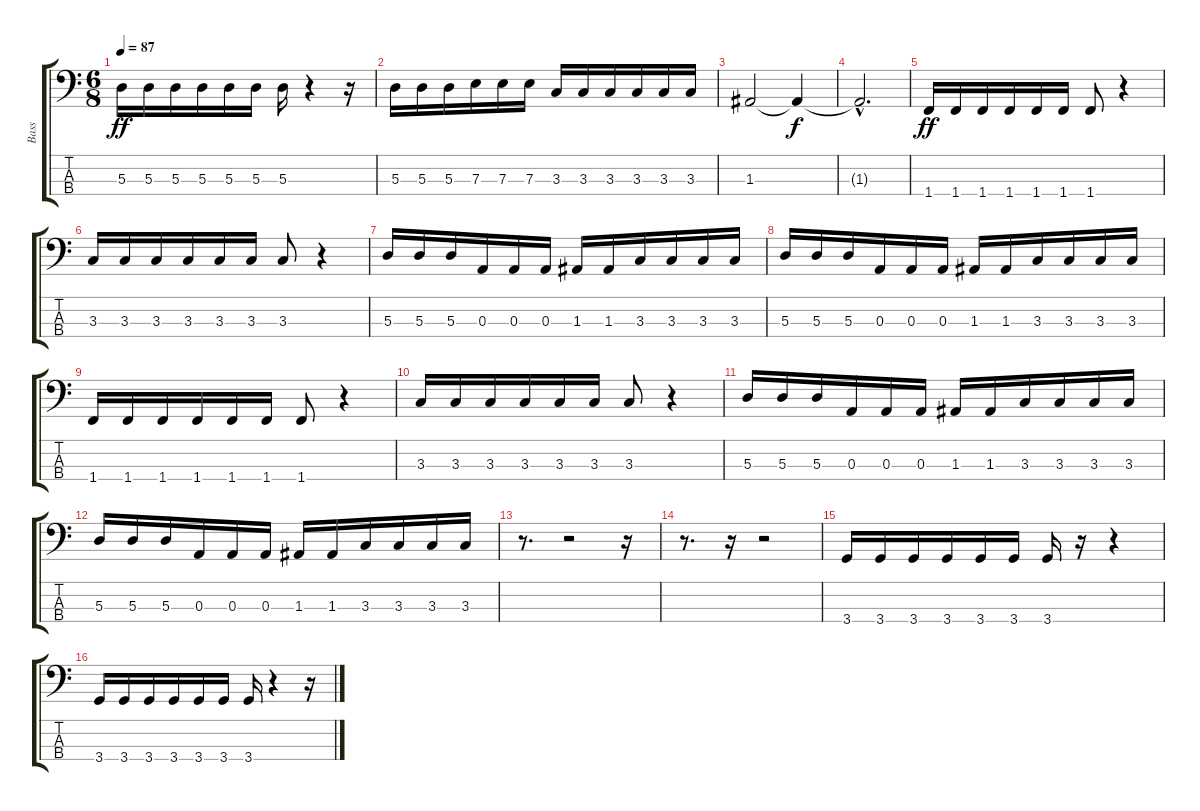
\track ("Bass" "Bass") {instrument electricbasspick}
\staff {score tabs}
\tuning (G2 D2 A1 E1) {hide}
\ts (6 8)
\tempo 87
\clef f4
\ks c
5.3.16{dy ff} 5.3.16 5.3.16 5.3.16 5.3.16 5.3.16 5.3.16 r.4 r.16 |
5.3.16 5.3.16 5.3.16 7.3.16 7.3.16 7.3.16 3.3.16 3.3.16 3.3.16 3.3.16 3.3.16 3.3.16 |
1.3.2 1.3{t}.4{dy f} |
1.3{hac t}.2{d} |
1.4.16{dy ff} 1.4.16 1.4.16 1.4.16 1.4.16 1.4.16 1.4.8 r.4 |
3.3.16 3.3.16 3.3.16 3.3.16 3.3.16 3.3.16 3.3.8 r.4 |
5.3.16 5.3.16 5.3.16 0.3.16 0.3.16 0.3.16 1.3.16 1.3.16 3.3.16 3.3.16 3.3.16 3.3.16 |
5.3.16 5.3.16 5.3.16 0.3.16 0.3.16 0.3.16 1.3.16 1.3.16 3.3.16 3.3.16 3.3.16 3.3.16 |
1.4.16 1.4.16 1.4.16 1.4.16 1.4.16 1.4.16 1.4.8 r.4 |
3.3.16 3.3.16 3.3.16 3.3.16 3.3.16 3.3.16 3.3.8 r.4 |
5.3.16 5.3.16 5.3.16 0.3.16 0.3.16 0.3.16 1.3.16 1.3.16 3.3.16 3.3.16 3.3.16 3.3.16 |
5.3.16 5.3.16 5.3.16 0.3.16 0.3.16 0.3.16 1.3.16 1.3.16 3.3.16 3.3.16 3.3.16 3.3.16 |
r.8{d} r.2 r.16 |
r.8{d} r.16 r.2 |
3.4.16 3.4.16 3.4.16 3.4.16 3.4.16 3.4.16 3.4.16 r.16 r.4 |
3.4.16 3.4.16 3.4.16 3.4.16 3.4.16 3.4.16 3.4.16 r.4 r.16
